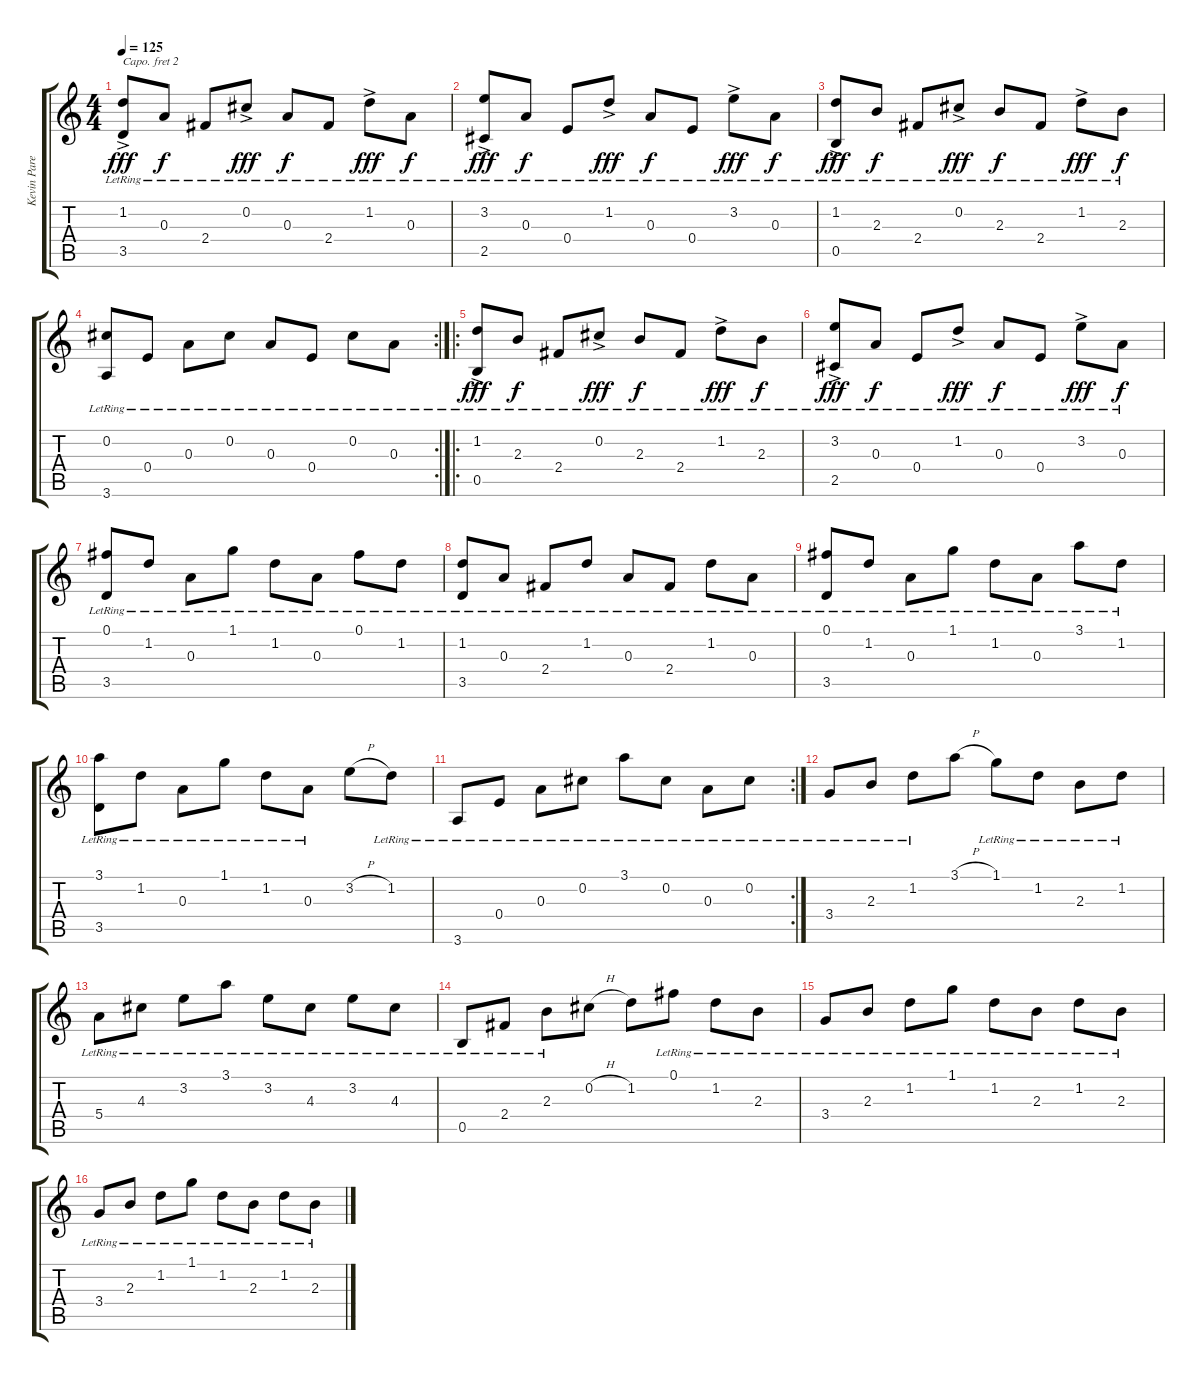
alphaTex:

\track ("Kevin Parent " "Kevin Pare") {instrument acousticguitarsteel}
\staff {score tabs}
\capo 2
\tuning (E4 B3 G3 D3 A2 E2) {hide}
\ts (4 4)
\tempo 125
\clef g2
\ks c
(1.2{ac lr} 3.5{lr}).8{dy fff instrument acousticguitarsteel} 0.3{lr}.8{dy f} 2.4{lr}.8 0.2{ac lr}.8{dy fff} 0.3{lr}.8{dy f} 2.4{lr}.8 1.2{ac lr}.8{dy fff} 0.3{lr}.8{dy f} |
(3.2{ac lr} 2.5{lr}).8{dy fff} 0.3{lr}.8{dy f} 0.4{lr}.8 1.2{ac lr}.8{dy fff} 0.3{lr}.8{dy f} 0.4{lr}.8 3.2{ac lr}.8{dy fff} 0.3{lr}.8{dy f} |
(1.2{ac lr} 0.5{lr}).8{dy fff} 2.3{lr}.8{dy f} 2.4{lr}.8 0.2{ac lr}.8{dy fff} 2.3{lr}.8{dy f} 2.4{lr}.8 1.2{ac lr}.8{dy fff} 2.3{lr}.8{dy f} |
\rc 2
(0.2{lr} 3.6{lr}).8 0.4{lr}.8 0.3{lr}.8 0.2{lr}.8 0.3{lr}.8 0.4{lr}.8 0.2{lr}.8 0.3{lr}.8 |
\ro
(1.2{ac lr} 0.5{lr}).8{dy fff} 2.3{lr}.8{dy f} 2.4{lr}.8 0.2{ac lr}.8{dy fff} 2.3{lr}.8{dy f} 2.4{lr}.8 1.2{ac lr}.8{dy fff} 2.3{lr}.8{dy f} |
(3.2{ac lr} 2.5{lr}).8{dy fff} 0.3{lr}.8{dy f} 0.4{lr}.8 1.2{ac lr}.8{dy fff} 0.3{lr}.8{dy f} 0.4{lr}.8 3.2{ac lr}.8{dy fff} 0.3{lr}.8{dy f} |
(0.1{lr} 3.5{lr}).8 1.2{lr}.8 0.3{lr}.8 1.1{lr}.8 1.2{lr}.8 0.3{lr}.8 0.1{lr}.8 1.2{lr}.8 |
(1.2{lr} 3.5{lr}).8 0.3{lr}.8 2.4{lr}.8 1.2{lr}.8 0.3{lr}.8 2.4{lr}.8 1.2{lr}.8 0.3{lr}.8 |
(0.1{lr} 3.5{lr}).8 1.2{lr}.8 0.3{lr}.8 1.1{lr}.8 1.2{lr}.8 0.3{lr}.8 3.1{lr}.8 1.2{lr}.8 |
(3.1{lr} 3.5{lr}).8 1.2{lr}.8 0.3{lr}.8 1.1{lr}.8 1.2{lr}.8 0.3{lr}.8 3.2{h}.8 1.2{lr}.8 |
\rc 2
3.6{lr}.8 0.4{lr}.8 0.3{lr}.8 0.2{lr}.8 3.1{lr}.8 0.2{lr}.8 0.3{lr}.8 0.2{lr}.8 |
3.4{lr}.8 2.3{lr}.8 1.2{lr}.8 3.1{h}.8 1.1{lr}.8 1.2{lr}.8 2.3{lr}.8 1.2{lr}.8 |
5.4{lr}.8 4.3{lr}.8 3.2{lr}.8 3.1{lr}.8 3.2{lr}.8 4.3{lr}.8 3.2{lr}.8 4.3{lr}.8 |
0.5{lr}.8 2.4{lr}.8 2.3{lr}.8 0.2{h}.8 1.2.8 0.1{lr}.8 1.2{lr}.8 2.3{lr}.8 |
3.4{lr}.8 2.3{lr}.8 1.2{lr}.8 1.1{lr}.8 1.2{lr}.8 2.3{lr}.8 1.2{lr}.8 2.3{lr}.8 |
3.4{lr}.8 2.3{lr}.8 1.2{lr}.8 1.1{lr}.8 1.2{lr}.8 2.3{lr}.8 1.2{lr}.8 2.3{lr}.8
